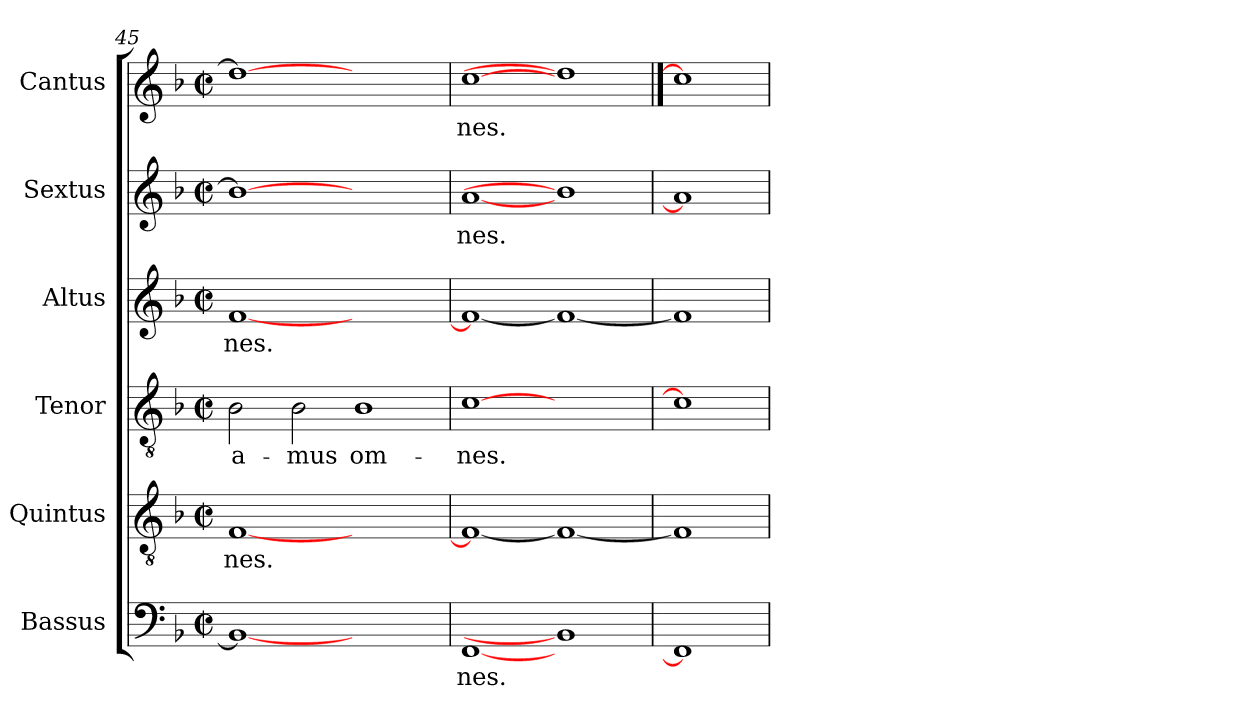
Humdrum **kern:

**kern	**text	**kern	**text	**kern	**text	**kern	**text	**kern	**text	**kern	**text
*part6	*part6	*part5	*part5	*part4	*part4	*part3	*part3	*part2	*part2	*part1	*part1
*staff6	*staff6	*staff5	*staff5	*staff4	*staff4	*staff3	*staff3	*staff2	*staff2	*staff1	*staff1
*I"Bassus	*	*I"Quintus	*	*I"Tenor	*	*I"Altus	*	*I"Sextus	*	*I"Cantus	*
*clefF4	*	*clefGv2	*	*clefGv2	*	*clefG2	*	*clefG2	*	*clefG2	*
*k[b-]	*	*k[b-]	*	*k[b-]	*	*k[b-]	*	*k[b-]	*	*k[b-]	*
*F:	*	*F:	*	*F:	*	*F:	*	*F:	*	*F:	*
*M2/2	*	*M2/2	*	*M2/2	*	*M2/2	*	*M2/2	*	*M2/2	*
*met(c|)	*	*met(c|)	*	*met(c|)	*	*met(c|)	*	*met(c|)	*	*met(c|)	*
=45	=45	=45	=45	=45	=45	=45	=45	=45	=45	=45	=45
!	!	!	!LO:LY:b	!	!LO:LY:b:cj	!	!LO:LY:b	!	!	!	!
1BB-_	.	[<1F	-nes.	2B-\	-a-	[<1f	-nes.	1b-_	.	1dd_	.
!	!	!	!	!	!LO:LY:b:cj	!	!	!	!	!	!
.	.	.	.	2B-\	-mus	.	.	.	.	.	.
!	!	!	!	!	!LO:LY:b:cj	!	!	!	!	!	!
1ryy	.	1ryy	.	1B-	om-	1ryy	.	1ryy	.	1ryy	.
=46	=46	=46	=46	=46	=46	=46	=46	=46	=46	=46	=46
!	!LO:LY:b:cj	!	!	!	!LO:LY:b:cj	!	!	!	!LO:LY:b:cj	!	!LO:LY:b:cj
[1FF	nes.	1F_	.	[1c	-nes.	1f_	.	[1a	-nes.	[1cc	-nes.
1BB-]	.	1F_	.	1ryy	.	1f_	.	1b-]	.	1dd]	.
=47	==47	=47	==47	=47	==47	=47	==47	=47	==47	==47	==47
1FF]	.	1F]	.	1c]	.	1f]	.	1a]	.	1cc]	.
=	=	=	=	=	=	=	=	=	=	=	=
*-	*-	*-	*-	*-	*-	*-	*-	*-	*-	*-	*-
